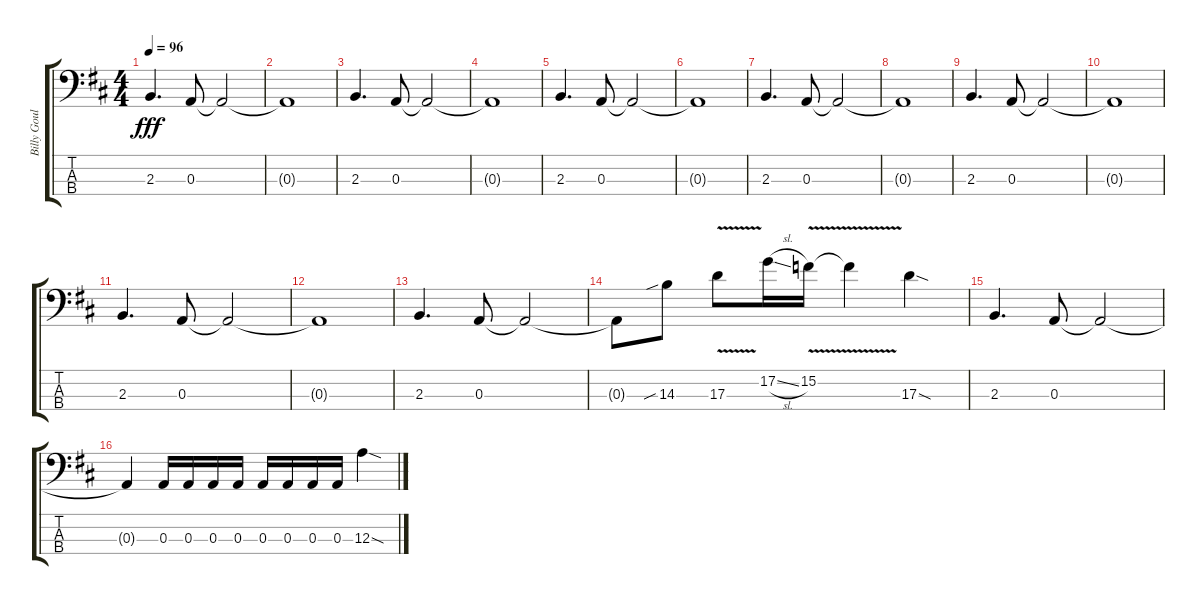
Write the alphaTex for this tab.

\track ("Billy Gould" "Billy Goul") {instrument electricbasspick}
\staff {score tabs}
\tuning (G2 D2 A1 E1) {hide}
\ts (4 4)
\tempo 96
\clef f4
\ks d
2.3.4{d dy fff instrument electricbasspick} 0.3.8 0.3{t}.2 |
0.3{t}.1 |
2.3.4{d} 0.3.8 0.3{t}.2 |
0.3{t}.1 |
2.3.4{d} 0.3.8 0.3{t}.2 |
0.3{t}.1 |
2.3.4{d} 0.3.8 0.3{t}.2 |
0.3{t}.1 |
2.3.4{d} 0.3.8 0.3{t}.2 |
0.3{t}.1 |
2.3.4{d} 0.3.8 0.3{t}.2 |
0.3{t}.1 |
2.3.4{d} 0.3.8 0.3{t}.2 |
0.3{t}.8 14.3{sib}.8 17.3{v}.8 17.2{sl}.16 15.2{v}.16 15.2{t}.4 17.3{sod}.4 |
2.3.4{d} 0.3.8 0.3{t}.2 |
0.3{t}.4 0.3.16 0.3.16 0.3.16 0.3.16 0.3.16 0.3.16 0.3.16 0.3.16 12.3{sod}.4
